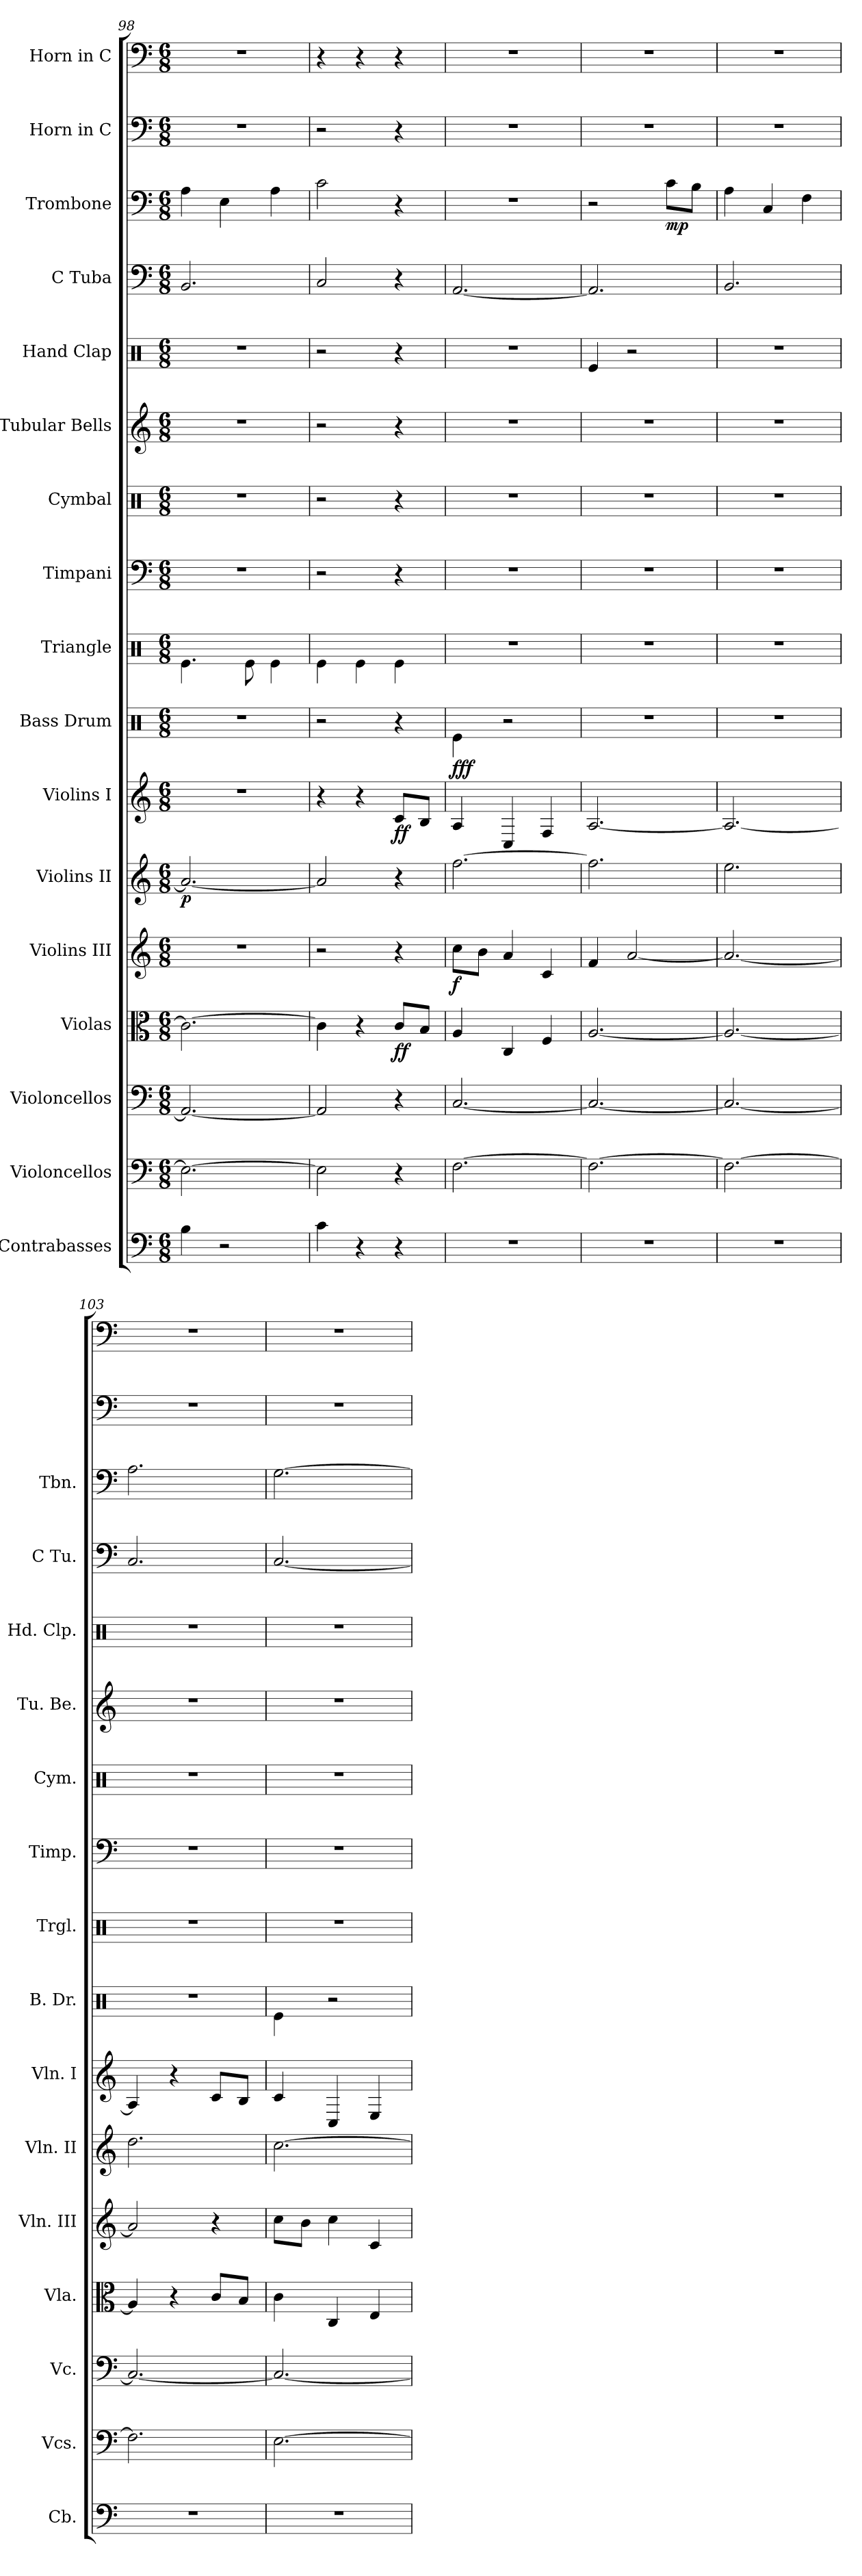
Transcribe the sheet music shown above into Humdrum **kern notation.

**kern	**kern	**kern	**kern	**dynam	**kern	**dynam	**kern	**dynam	**kern	**dynam	**kern	**dynam	**kern	**kern	**kern	**kern	**kern	**kern	**kern	**dynam	**kern	**kern
*part17	*part16	*part15	*part14	*part14	*part13	*part13	*part12	*part12	*part11	*part11	*part10	*part10	*part9	*part8	*part7	*part6	*part5	*part4	*part3	*part3	*part2	*part1
*staff17	*staff16	*staff15	*staff14	*staff14	*staff13	*staff13	*staff12	*staff12	*staff11	*staff11	*staff10	*staff10	*staff9	*staff8	*staff7	*staff6	*staff5	*staff4	*staff3	*staff3	*staff2	*staff1
*I"Contrabasses	*I"Violoncellos	*I"Violoncellos	*I"Violas	*	*I"Violins III	*	*I"Violins II	*	*I"Violins I	*	*I"Bass Drum	*	*I"Triangle	*I"Timpani	*I"Cymbal	*I"Tubular Bells	*I"Hand Clap	*I"C Tuba	*I"Trombone	*	*I"Horn in C	*I"Horn in C
*I'Cb.	*I'Vcs.	*I'Vc.	*I'Vla.	*	*I'Vln. III	*	*I'Vln. II	*	*I'Vln. I	*	*I'B. Dr.	*	*I'Trgl.	*I'Timp.	*I'Cym.	*I'Tu. Be.	*I'Hd. Clp.	*I'C Tu.	*I'Tbn.	*	*	*
!!LO:PB:g=z
*clefF4	*clefF4	*clefF4	*clefC3	*	*clefG2	*	*clefG2	*	*clefG2	*	*clefX	*	*clefX	*clefF4	*clefX	*clefG2	*clefX	*clefF4	*clefF4	*	*clefF4	*clefF4
*ITrd7c12	*	*	*	*	*	*	*	*	*	*	*	*	*	*	*	*	*	*	*	*	*ITrd7c12	*ITrd7c12
*k[]	*k[]	*k[]	*k[]	*	*k[]	*	*k[]	*	*k[]	*	*k[]	*	*k[]	*k[]	*k[]	*k[]	*k[]	*k[]	*k[]	*	*k[]	*k[]
*M6/8	*M6/8	*M6/8	*M6/8	*	*M6/8	*	*M6/8	*	*M6/8	*	*M6/8	*	*M6/8	*M6/8	*M6/8	*M6/8	*M6/8	*M6/8	*M6/8	*	*M6/8	*M6/8
=98	=98	=98	=98	=98	=98	=98	=98	=98	=98	=98	=98	=98	=98	=98	=98	=98	=98	=98	=98	=98	=98	=98
!	!	!	!	!	!	!	!	!LO:DY:b	!	!	!	!	!	!	!	!	!	!	!	!	!	!
4BB\	2.E\_	2.AA/_	2.c\_	.	2.r	.	2.a/_	p	2.r	.	2.r	.	4.Re\	2.r	2.r	2.r	2.r	2.BB/	4A\	.	2.r	2.r
2r	.	.	.	.	.	.	.	.	.	.	.	.	.	.	.	.	.	.	4E\	.	.	.
.	.	.	.	.	.	.	.	.	.	.	.	.	8Re\	.	.	.	.	.	.	.	.	.
.	.	.	.	.	.	.	.	.	.	.	.	.	4Re\	.	.	.	.	.	4A\	.	.	.
=99	=99	=99	=99	=99	=99	=99	=99	=99	=99	=99	=99	=99	=99	=99	=99	=99	=99	=99	=99	=99	=99	=99
4C\	2E\]	2AA/]	4c\]	.	2r	.	2a/]	.	4r	.	2r	.	4Re\	2r	2r	2r	2r	2C/	2c\	.	2r	4r
4r	.	.	4r	.	.	.	.	.	4r	.	.	.	4Re\	.	.	.	.	.	.	.	.	4r
!	!	!	!	!LO:DY:b	!	!	!	!	!	!LO:DY:b	!	!	!	!	!	!	!	!	!	!	!	!
4r	4r	4r	8c/L	ff	4r	.	4r	.	8c/L	ff	4r	.	4Re\	4r	4r	4r	4r	4r	4r	.	4r	4r
.	.	.	8B/J	.	.	.	.	.	8B/J	.	.	.	.	.	.	.	.	.	.	.	.	.
=100	=100	=100	=100	=100	=100	=100	=100	=100	=100	=100	=100	=100	=100	=100	=100	=100	=100	=100	=100	=100	=100	=100
!	!	!	!	!	!	!LO:DY:b	!	!	!	!	!	!LO:DY:b	!	!	!	!	!	!	!	!	!	!
2.r	[2.F\	[2.C/	4A/	.	8cc\L	f	[2.ff\	.	4A/	.	4Re\	fff	2.r	2.r	2.r	2.r	2.r	[2.AA/	2.r	.	2.r	2.r
.	.	.	.	.	8b\J	.	.	.	.	.	.	.	.	.	.	.	.	.	.	.	.	.
.	.	.	4C/	.	4a/	.	.	.	4C/	.	2r	.	.	.	.	.	.	.	.	.	.	.
.	.	.	4F/	.	4c/	.	.	.	4F/	.	.	.	.	.	.	.	.	.	.	.	.	.
=101	=101	=101	=101	=101	=101	=101	=101	=101	=101	=101	=101	=101	=101	=101	=101	=101	=101	=101	=101	=101	=101	=101
2.r	2.F\_	2.C/_	[2.A/	.	4f/	.	2.ff\]	.	[2.A/	.	2.r	.	2.r	2.r	2.r	2.r	4Re/	2.AA/]	2r	.	2.r	2.r
.	.	.	.	.	[2a/	.	.	.	.	.	.	.	.	.	.	.	2r	.	.	.	.	.
!	!	!	!	!	!	!	!	!	!	!	!	!	!	!	!	!	!	!	!	!LO:DY:b	!	!
.	.	.	.	.	.	.	.	.	.	.	.	.	.	.	.	.	.	.	8c\L	mp	.	.
.	.	.	.	.	.	.	.	.	.	.	.	.	.	.	.	.	.	.	8B\J	.	.	.
=102	=102	=102	=102	=102	=102	=102	=102	=102	=102	=102	=102	=102	=102	=102	=102	=102	=102	=102	=102	=102	=102	=102
2.r	2.F\_	2.C/_	2.A/_	.	2.a/_	.	2.ee\	.	2.A/_	.	2.r	.	2.r	2.r	2.r	2.r	2.r	2.BB/	4A\	.	2.r	2.r
.	.	.	.	.	.	.	.	.	.	.	.	.	.	.	.	.	.	.	4C/	.	.	.
.	.	.	.	.	.	.	.	.	.	.	.	.	.	.	.	.	.	.	4F\	.	.	.
=103	=103	=103	=103	=103	=103	=103	=103	=103	=103	=103	=103	=103	=103	=103	=103	=103	=103	=103	=103	=103	=103	=103
2.r	2.F\]	2.C/_	4A/]	.	2a/]	.	2.dd\	.	4A/]	.	2.r	.	2.r	2.r	2.r	2.r	2.r	2.C/	2.A\	.	2.r	2.r
.	.	.	4r	.	.	.	.	.	4r	.	.	.	.	.	.	.	.	.	.	.	.	.
.	.	.	8c/L	.	4r	.	.	.	8c/L	.	.	.	.	.	.	.	.	.	.	.	.	.
.	.	.	8B/J	.	.	.	.	.	8B/J	.	.	.	.	.	.	.	.	.	.	.	.	.
=104	=104	=104	=104	=104	=104	=104	=104	=104	=104	=104	=104	=104	=104	=104	=104	=104	=104	=104	=104	=104	=104	=104
2.r	[2.E\	2.C/_	4c\	.	8cc\L	.	[2.cc\	.	4c/	.	4Re\	.	2.r	2.r	2.r	2.r	2.r	[2.C/	[2.G\	.	2.r	2.r
.	.	.	.	.	8b\J	.	.	.	.	.	.	.	.	.	.	.	.	.	.	.	.	.
.	.	.	4C/	.	4cc\	.	.	.	4C/	.	2r	.	.	.	.	.	.	.	.	.	.	.
.	.	.	4E/	.	4c/	.	.	.	4E/	.	.	.	.	.	.	.	.	.	.	.	.	.
=	=	=	=	=	=	=	=	=	=	=	=	=	=	=	=	=	=	=	=	=	=	=
*-	*-	*-	*-	*-	*-	*-	*-	*-	*-	*-	*-	*-	*-	*-	*-	*-	*-	*-	*-	*-	*-	*-
